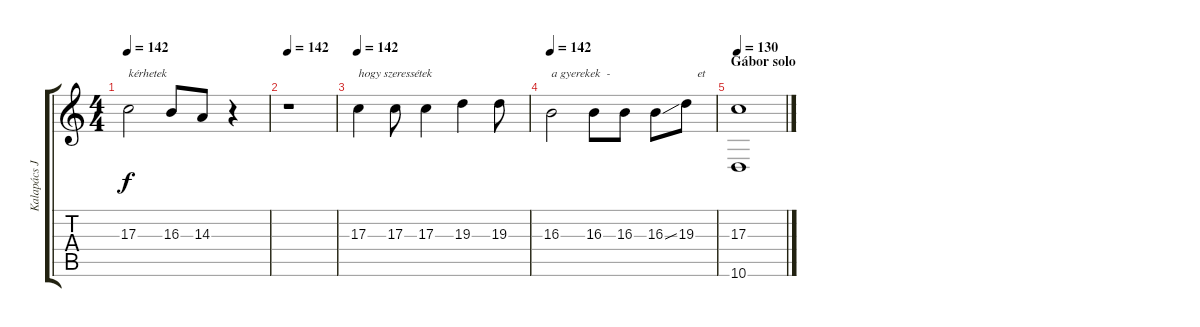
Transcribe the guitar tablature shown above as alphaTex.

\track ("Kalapács József" "Kalapács J") {instrument violin}
\staff {score tabs}
\tuning (E4 B3 G3 D3 A2 E2) {hide}
\ts (4 4)
\tempo 142
\clef g2
\ks c
17.3.2{txt "kérhetek" dy f} 16.3.8 14.3.8 r.4 |
\tempo 142
r.1 |
\tempo 142
17.3.4{txt "hogy szeressétek"} 17.3.8 17.3.4 19.3.4 19.3.8 |
\tempo 142
16.3.2{txt "a gyerekek  -                             et"} 16.3.8 16.3.8 16.3{ss}.8 19.3.8 |
\section ("" "Gábor solo")
\tempo 130
(17.3 10.6).1
